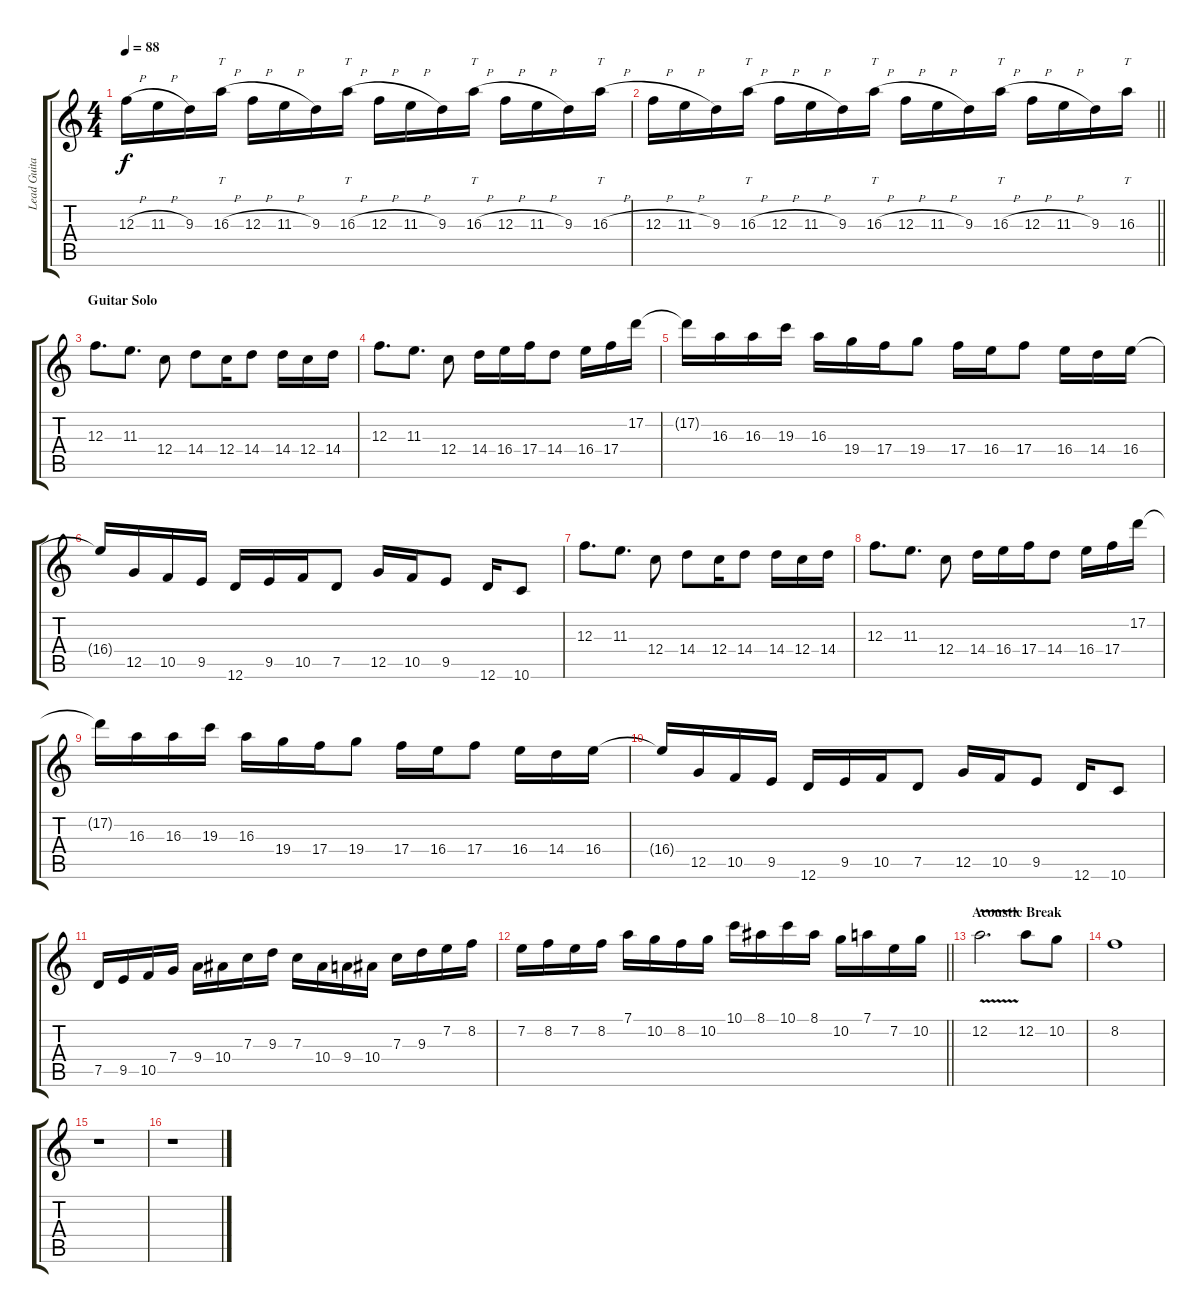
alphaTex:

\track ("Lead Guitar 1" "Lead Guita") {instrument distortionguitar}
\staff {score tabs}
\tuning (D4 A3 F3 C3 G2 D2) {hide}
\ts (4 4)
\tempo 88
\clef g2
\ks c
12.3{h}.16{dy f} 11.3{h}.16 9.3.16 16.3{h}.16{tt} 12.3{h}.16 11.3{h}.16 9.3.16 16.3{h}.16{tt} 12.3{h}.16 11.3{h}.16 9.3.16 16.3{h}.16{tt} 12.3{h}.16 11.3{h}.16 9.3.16 16.3{h}.16{tt} |
\barLineRight lightlight
12.3{h}.16 11.3{h}.16 9.3.16 16.3{h}.16{tt} 12.3{h}.16 11.3{h}.16 9.3.16 16.3{h}.16{tt} 12.3{h}.16 11.3{h}.16 9.3.16 16.3{h}.16{tt} 12.3{h}.16 11.3{h}.16 9.3.16 16.3.16{tt} |
\section ("" "Guitar Solo")
12.3.8{d balance 8} 11.3.8{d} 12.4.8 14.4.8 12.4.16 14.4.8 14.4.16 12.4.16 14.4.16 |
12.3.8{d} 11.3.8{d} 12.4.8 14.4.16 16.4.16 17.4.16 14.4.8 16.4.16 17.4.16 17.2.16 |
17.2{t}.16 16.3.16 16.3.16 19.3.16 16.3.16 19.4.16 17.4.16 19.4.8 17.4.16 16.4.16 17.4.8 16.4.16 14.4.16 16.4.16 |
16.4{t}.16 12.5.16 10.5.16 9.5.16 12.6.16 9.5.16 10.5.16 7.5.8 12.5.16 10.5.16 9.5.8 12.6.16 10.6.8 |
12.3.8{d} 11.3.8{d} 12.4.8 14.4.8 12.4.16 14.4.8 14.4.16 12.4.16 14.4.16 |
12.3.8{d} 11.3.8{d} 12.4.8 14.4.16 16.4.16 17.4.16 14.4.8 16.4.16 17.4.16 17.2.16 |
17.2{t}.16 16.3.16 16.3.16 19.3.16 16.3.16 19.4.16 17.4.16 19.4.8 17.4.16 16.4.16 17.4.8 16.4.16 14.4.16 16.4.16 |
16.4{t}.16 12.5.16 10.5.16 9.5.16 12.6.16 9.5.16 10.5.16 7.5.8 12.5.16 10.5.16 9.5.8 12.6.16 10.6.8 |
7.5.16{balance 8} 9.5.16 10.5.16 7.4.16 9.4.16 10.4.16 7.3.16 9.3.16 7.3.16 10.4.16 9.4.16 10.4.16 7.3.16 9.3.16 7.2.16 8.2.16 |
\barLineRight lightlight
7.2.16 8.2.16 7.2.16 8.2.16 7.1.16 10.2.16 8.2.16 10.2.16 10.1.16 8.1.16 10.1.16 8.1.16 10.2.16 7.1.16 7.2.16 10.2.16 |
\section ("" "Acoustic Break")
12.2{v}.2{d} 12.2.8 10.2.8 |
8.2.1{volume 4} |
r.1 |
r.1
